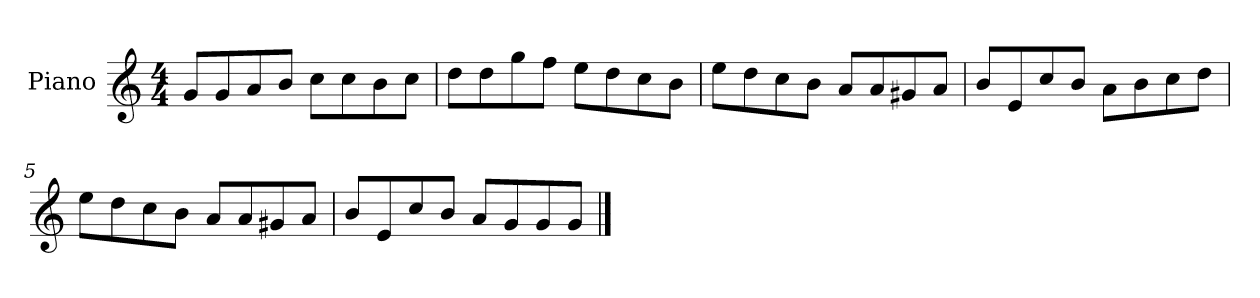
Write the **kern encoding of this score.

**kern
*part1
*staff1
*I"Piano
*I'P-no
*clefG2
*k[]
*M4/4
*MM90
=1
8g/L
8g/
8a/
8b/J
8cc\L
8cc\
8b\
8cc\J
=2
8dd\L
8dd\
8gg\
8ff\J
8ee\L
8dd\
8cc\
8b\J
=3
8ee\L
8dd\
8cc\
8b\J
8a/L
8a/
8g#X/
8a/J
=4
8b/L
8e/
8cc/
8b/J
8a\L
8b\
8cc\
8dd\J
=5
8ee\L
8dd\
8cc\
8b\J
8a/L
8a/
8g#X/
8a/J
!!LO:LB:g=z
=6
8b/L
8e/
8cc/
8b/J
8a/L
8g/
8g/
8g/J
==
*-
